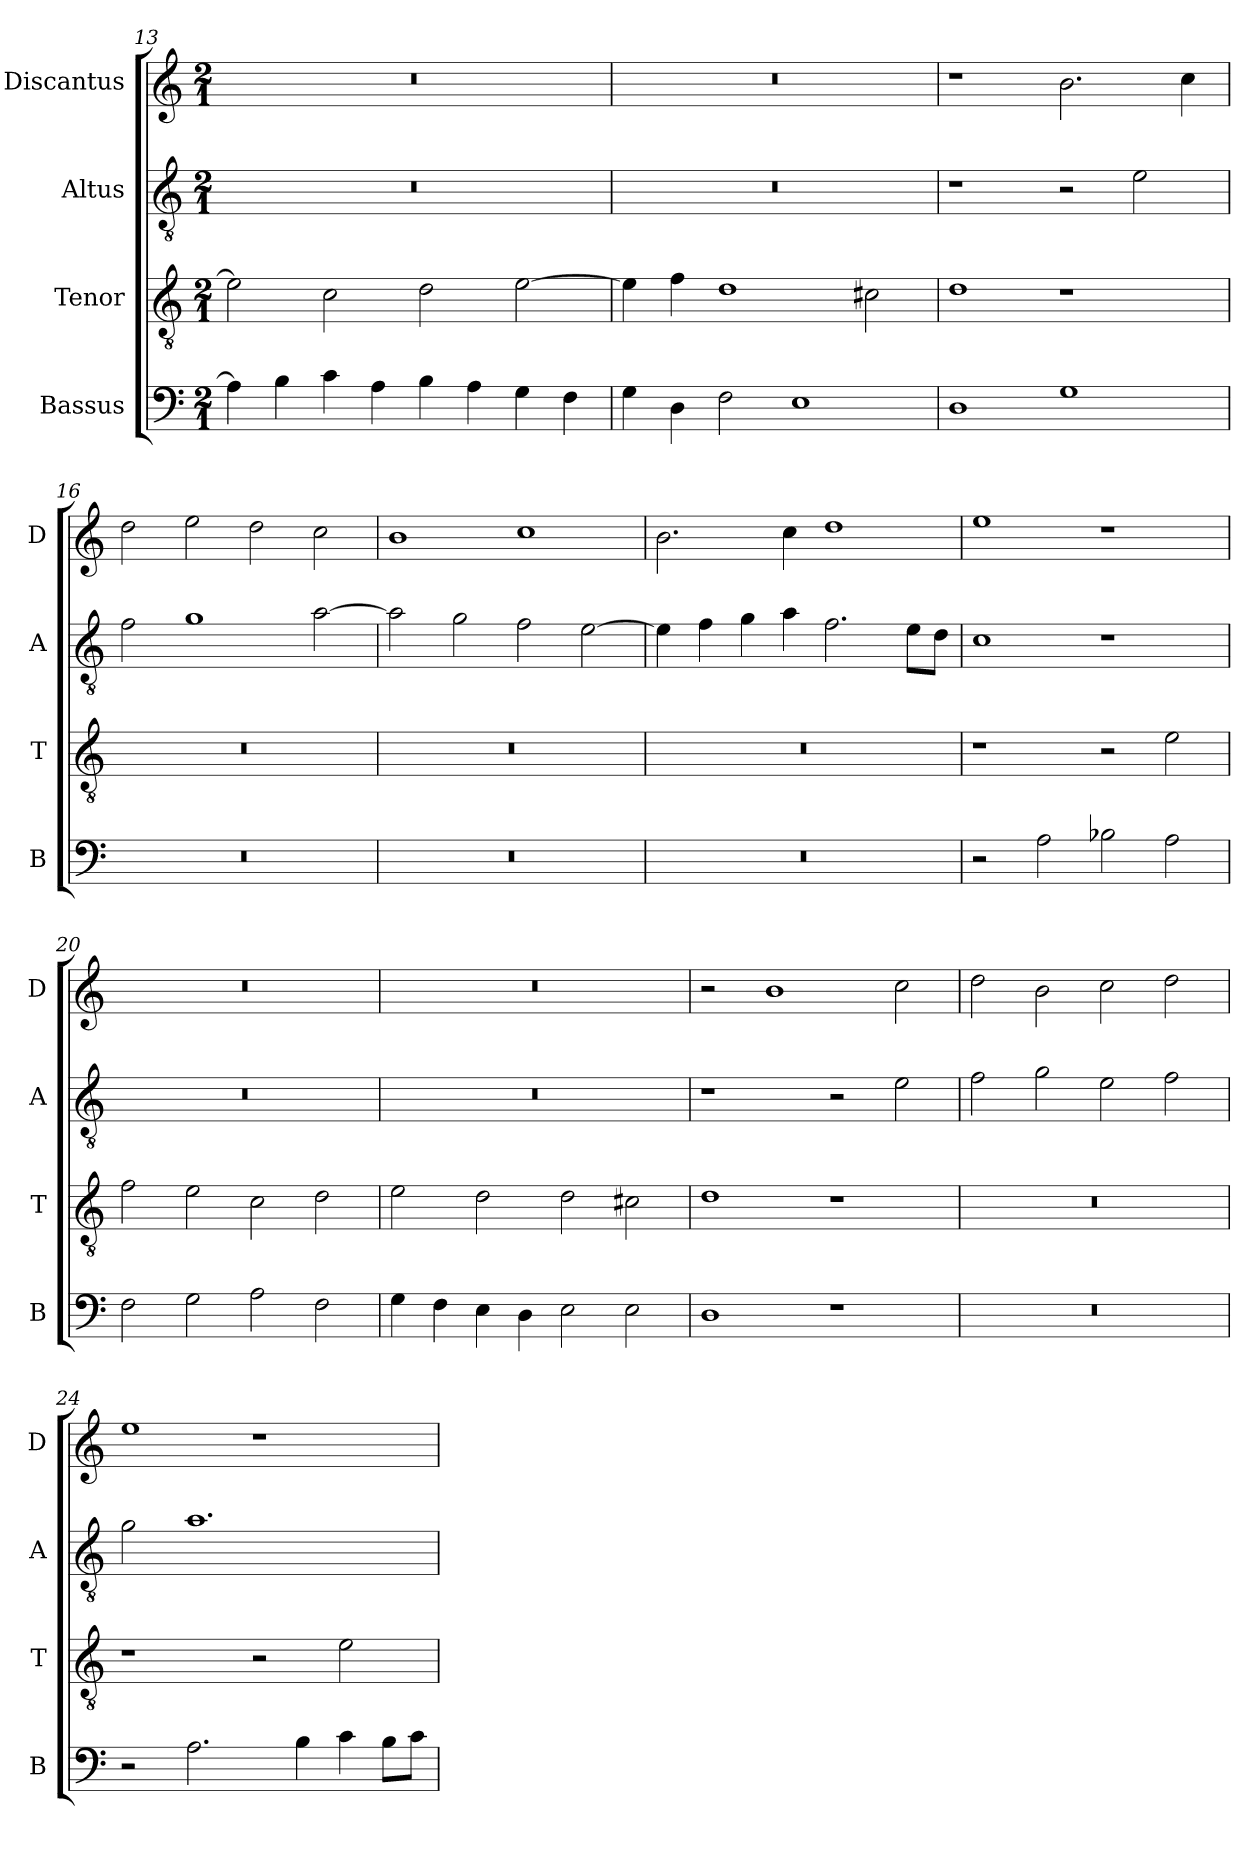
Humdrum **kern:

**kern	**kern	**kern	**kern
*part4	*part3	*part2	*part1
*staff4	*staff3	*staff2	*staff1
*I"Bassus	*I"Tenor	*I"Altus	*I"Discantus
*I'B	*I'T	*I'A	*I'D
*clefF4	*clefGv2	*clefGv2	*clefG2
*k[]	*k[]	*k[]	*k[]
*M2/1	*M2/1	*M2/1	*M2/1
=13	=13	=13	=13
4A\]	2e\]	0r	0r
4B\	.	.	.
4c\	2c\	.	.
4A\	.	.	.
4B\	2d\	.	.
4A\	.	.	.
4G\	[2e\	.	.
4F\	.	.	.
=14	=14	=14	=14
4G\	4e\]	0r	0r
4D\	4f\	.	.
2F\	1d	.	.
1E	.	.	.
.	2c#X\	.	.
=15	=15	=15	=15
1D	1d	1r	1r
1G	1r	2r	2.b\
.	.	2e\	.
.	.	.	4cc\
=16	=16	=16	=16
0r	0r	2f\	2dd\
.	.	1g	2ee\
.	.	.	2dd\
.	.	[2a\	2cc\
=17	=17	=17	=17
0r	0r	2a\]	1b
.	.	2g\	.
.	.	2f\	1cc
.	.	[2e\	.
=18	=18	=18	=18
0r	0r	4e\]	2.b\
.	.	4f\	.
.	.	4g\	.
.	.	4a\	4cc\
.	.	2.f\	1dd
.	.	8e\L	.
.	.	8d\J	.
=19	=19	=19	=19
2r	1r	1c	1ee
2A\	.	.	.
2B-X\	2r	1r	1r
2A\	2e\	.	.
=20	=20	=20	=20
2F\	2f\	0r	0r
2G\	2e\	.	.
2A\	2c\	.	.
2F\	2d\	.	.
=21	=21	=21	=21
4G\	2e\	0r	0r
4F\	.	.	.
4E\	2d\	.	.
4D\	.	.	.
2E\	2d\	.	.
2E\	2c#X\	.	.
=22	=22	=22	=22
1D	1d	1r	2r
.	.	.	1b
1r	1r	2r	.
.	.	2e\	2cc\
=23	=23	=23	=23
0r	0r	2f\	2dd\
.	.	2g\	2b\
.	.	2e\	2cc\
.	.	2f\	2dd\
=24	=24	=24	=24
2r	1r	2g\	1ee
2.A\	.	1.a	.
.	2r	.	1r
4B\	.	.	.
4c\	2e\	.	.
8B\L	.	.	.
8c\J	.	.	.
=	=	=	=
*-	*-	*-	*-
